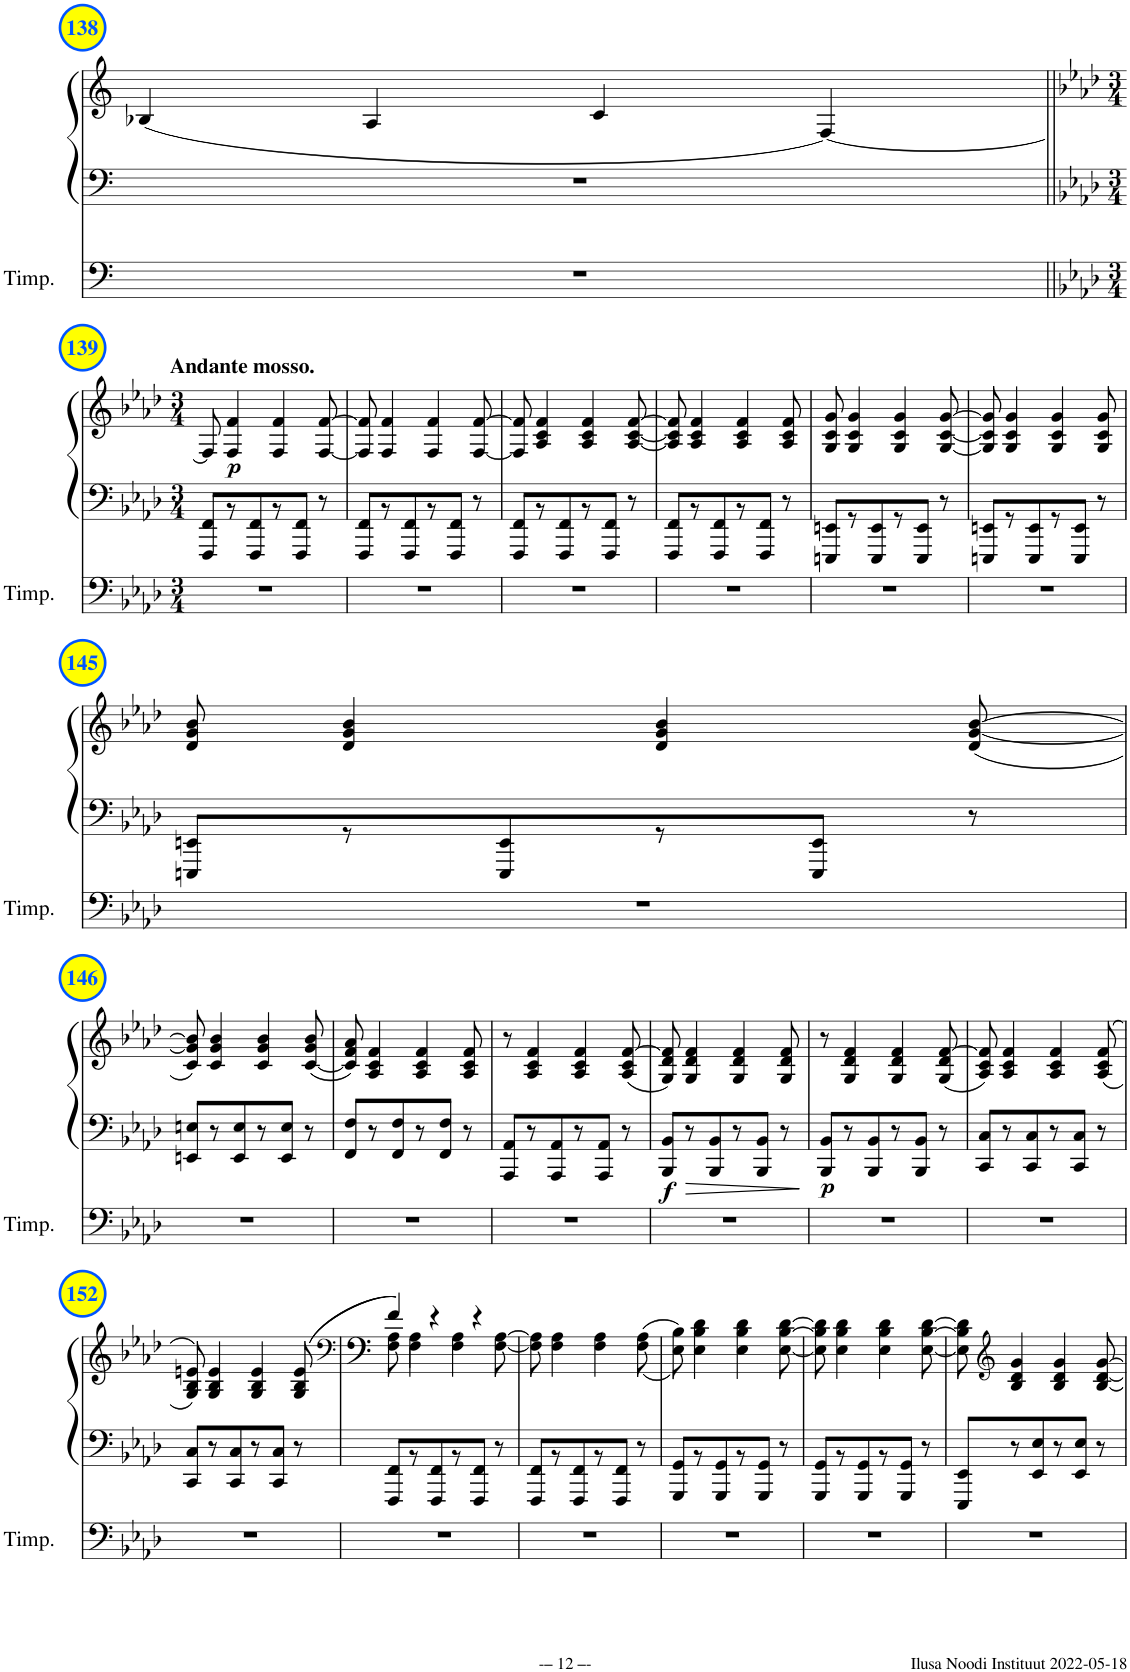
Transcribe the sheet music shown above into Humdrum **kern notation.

**kern	**kern	**kern	**dynam
*part2	*part1	*part1	*part1
*staff3	*staff2	*staff1	*staff1/2
*I"Timpani	*I"Piano	*	*
*I'Timp.	*I'Pno	*	*
!!LO:PB:g=z
*clefF4	*clefF4	*clefG2	*
*k[]	*k[]	*k[]	*
*M2/2	*M2/2	*M2/2	*
*met(c|)	*met(c|)	*met(c|)	*
=138	=138	=138	=138
1r	1r	(4B-X/	.
.	.	4A/	.
.	.	4c/	.
.	.	[4F/)	.
!!LO:LB:g=z
=139||	=139||	=139||	=139||
*k[b-e-a-d-]	*k[b-e-a-d-]	*k[b-e-a-d-]	*
*M3/4	*M3/4	*M3/4	*
!	!	!LO:TX:a:B:t=Andante mosso.	!
2.r	8FFF/ 8FF/L	8F/]	.
!	!	!	!LO:DY:b
.	8r	4F/ 4f/	p
.	8FFF/ 8FF/	.	.
.	8r	4F/ 4f/	.
.	8FFF/ 8FF/J	.	.
.	8r	[8F/ [8f/	.
=140	=140	=140	=140
2.r	8FFF/ 8FF/L	8F/] 8f/]	.
.	8r	4F/ 4f/	.
.	8FFF/ 8FF/	.	.
.	8r	4F/ 4f/	.
.	8FFF/ 8FF/J	.	.
.	8r	[8F/ [8f/	.
=141	=141	=141	=141
2.r	8FFF/ 8FF/L	8F/] 8f/]	.
.	8r	4A-/ 4c/ 4f/	.
.	8FFF/ 8FF/	.	.
.	8r	4A-/ 4c/ 4f/	.
.	8FFF/ 8FF/J	.	.
.	8r	[8A-/ [8c/ [8f/	.
=142	=142	=142	=142
2.r	8FFF/ 8FF/L	8A-/] 8c/] 8f/]	.
.	8r	4A-/ 4c/ 4f/	.
.	8FFF/ 8FF/	.	.
.	8r	4A-/ 4c/ 4f/	.
.	8FFF/ 8FF/J	.	.
.	8r	8A-/ 8c/ 8f/	.
=143	=143	=143	=143
2.r	8EEEn/ 8EEn/L	8G/ 8c/ 8g/	.
.	8r	4G/ 4c/ 4g/	.
.	8EEE/ 8EE/	.	.
.	8r	4G/ 4c/ 4g/	.
.	8EEE/ 8EE/J	.	.
.	8r	[8G/ [8c/ [8g/	.
=144	=144	=144	=144
2.r	8EEEn/ 8EEn/L	8G/] 8c/] 8g/]	.
.	8r	4G/ 4c/ 4g/	.
.	8EEE/ 8EE/	.	.
.	8r	4G/ 4c/ 4g/	.
.	8EEE/ 8EE/J	.	.
.	8r	8G/ 8c/ 8g/	.
!!LO:LB:g=z
=145	=145	=145	=145
2.r	8EEEn/ 8EEn/L	8d-/ 8g/ 8b-/	.
.	8r	4d-/ 4g/ 4b-/	.
.	8EEE/ 8EE/	.	.
.	8r	4d-/ 4g/ 4b-/	.
.	8EEE/ 8EE/J	.	.
.	8r	(<8d-/ [8g/ [8b-/	.
!!LO:LB:g=z
=146	=146	=146	=146
2.r	8EEn/ 8En/L	8c/ 8g/] 8b-/])	.
.	8r	4c/ 4g/ 4b-/	.
.	8EE/ 8E/	.	.
.	8r	4c/ 4g/ 4b-/	.
.	8EE/ 8E/J	.	.
.	8r	([8c/ 8g/ 8b-/	.
=147	=147	=147	=147
2.r	8FF/ 8F/L	8c/] 8f/ 8a-/)	.
.	8r	4A-/ 4c/ 4f/	.
.	8FF/ 8F/	.	.
.	8r	4A-/ 4c/ 4f/	.
.	8FF/ 8F/J	.	.
.	8r	8A-/ 8c/ 8f/	.
=148	=148	=148	=148
2.r	8AAA-/ 8AA-/L	8r	.
.	8r	4A-/ 4c/ 4f/	.
.	8AAA-/ 8AA-/	.	.
.	8r	4A-/ 4c/ 4f/	.
.	8AAA-/ 8AA-/J	.	.
.	8r	(<8A-/ 8c/ [8f/	.
=149	=149	=149	=149
!	!	!	!LO:DY:b=2
2.r	8BBB-/ 8BB-/L	8G/ 8d-/ 8f/])	f
.	8r	4G/ 4d-/ 4f/	.
.	8BBB-/ 8BB-/	.	.
.	8r	4G/ 4d-/ 4f/	.
.	8BBB-/ 8BB-/J	.	.
.	8r	8G/ 8d-/ 8f/	.
=150	=150	=150	=150
!	!	!	!LO:DY:b=2
2.r	8BBB-/ 8BB-/L	8r	p
.	8r	4G/ 4d-/ 4f/	.
.	8BBB-/ 8BB-/	.	.
.	8r	4G/ 4d-/ 4f/	.
.	8BBB-/ 8BB-/J	.	.
.	8r	(<8G/ 8d-/ [8f/	.
=151	=151	=151	=151
2.r	8CC/ 8C/L	8A-/ 8c/ 8f/])	.
.	8r	4A-/ 4c/ 4f/	.
.	8CC/ 8C/	.	.
.	8r	4A-/ 4c/ 4f/	.
.	8CC/ 8C/J	.	.
.	8r	(<(>8A-/ 8c/ 8f/	.
!!LO:LB:g=z
=152	=152	=152	=152
2.r	8CC/ 8C/L	8G/ 8B-/ 8en/))	.
.	8r	4G/ 4B-/ 4e/	.
.	8CC/ 8C/	.	.
.	8r	4G/ 4B-/ 4e/	.
.	8CC/ 8C/J	.	.
.	8r	(>(8G/ 8B-/ 8e/	.
=153	=153	=153	=153
*	*	*clefF4	*
*	*	*^	*
*	*	*	*^	*
2.r	8FFF/ 8FF/L	4f/))	8F\ 8A-\	8ryy	.
.	8r	.	4F\	4A-\	.
.	8FFF/ 8FF/	4r	.	.	.
.	8r	.	4F\ 4A-\	4.ryy	.
.	8FFF/ 8FF/J	4r	.	.	.
.	8r	.	[8F\ [>8A-\	.	.
*	*	*v	*v	*v	*
=154	=154	=154	=154
2.r	8FFF/ 8FF/L	8F\] 8A-\]	.
.	8r	4F\ 4A-\	.
.	8FFF/ 8FF/	.	.
.	8r	4F\ 4A-\	.
.	8FFF/ 8FF/J	.	.
.	8r	(>(<8F\ 8A-\	.
=155	=155	=155	=155
2.r	8GGG/ 8GG/L	8E-\ 8B-\))	.
.	8r	4E-\ 4B-\ 4d-\	.
.	8GGG/ 8GG/	.	.
.	8r	4E-\ 4B-\ 4d-\	.
.	8GGG/ 8GG/J	.	.
.	8r	[8E-\ [8B-\ [8d-\	.
=156	=156	=156	=156
2.r	8GGG/ 8GG/L	8E-\] 8B-\] 8d-\]	.
.	8r	4E-\ 4B-\ 4d-\	.
.	8GGG/ 8GG/	.	.
.	8r	4E-\ 4B-\ 4d-\	.
.	8GGG/ 8GG/J	.	.
.	8r	[8E-\ [8B-\ [8d-\	.
=157	=157	=157	=157
2.r	8EEE-/ 8EE-/L	8E-\] 8B-\] 8d-\]	.
*	*	*clefG2	*
.	8r	4B-/ 4d-/ 4g/	.
.	8EE-/ 8E-/	.	.
.	8r	4B-/ 4d-/ 4g/	.
.	8EE-/ 8E-/J	.	.
.	8r	[8B-/ [8d-/ [8g/	.
=	=	=	=
*-	*-	*-	*-
